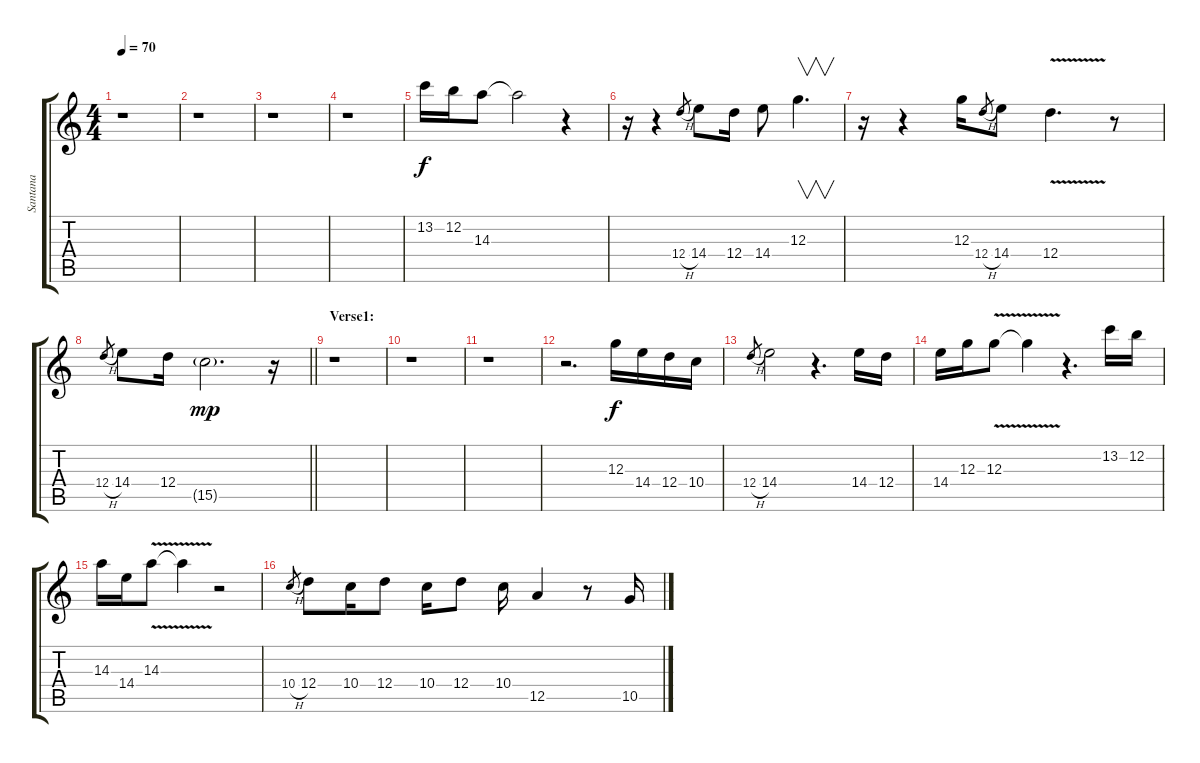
\track ("Santana" "Santana") {instrument overdrivenguitar}
\staff {score tabs}
\tuning (E4 B3 G3 D3 A2 E2) {hide}
\ts (4 4)
\tempo 70
\clef g2
\ks c
r.1{dy f instrument overdrivenguitar} |
r.1 |
r.1 |
r.1 |
13.2.16 12.2.16 14.3.8 14.3{t}.2 r.4 |
r.16 r.4 12.4{h}.8{gr} 14.4.8 12.4.16 14.4.8 12.3.4{v d} |
r.16 r.4 12.3.16 12.4{h}.8{gr} 14.4.8 12.4{v}.4{d} r.8 |
\barLineRight lightlight
12.4{h}.8{gr} 14.4.8 12.4.16 15.5{g}.2{d dy mp} r.16 |
\section ("" "Verse1:")
r.1 |
r.1 |
r.1 |
r.2{d} 12.3.16{dy f} 14.4.16 12.4.16 10.4.16 |
12.4{h}.8{gr} 14.4.2 r.4{d} 14.4.16 12.4.16 |
14.4.16 12.3.16 12.3{v}.8 12.3{v t}.4 r.4{d} 13.2.16 12.2.16 |
14.3.16 14.4.16 14.3{v}.8 14.3{v t}.4 r.2 |
10.4{h}.8{gr} 12.4.8 10.4.16 12.4.8 10.4.16 12.4.8 10.4.16 12.5.4 r.8 10.5.16
